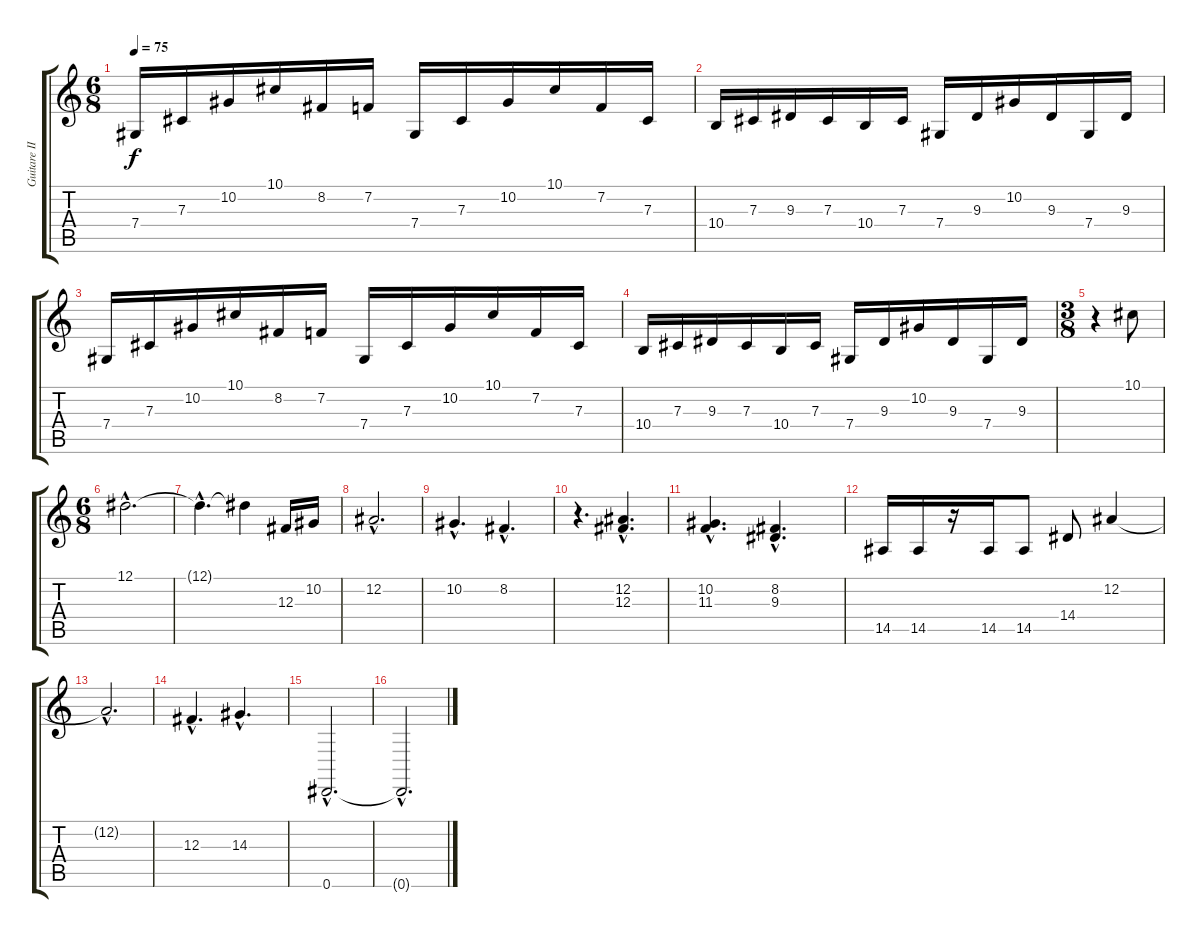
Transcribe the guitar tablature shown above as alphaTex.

\track ("Guitare II ( Orchestre )" "Guitare II") {instrument stringensemble1}
\staff {score tabs}
\tuning (Eb4 Bb3 Gb3 Db3 Ab2 Eb2) {hide}
\ts (6 8)
\tempo 75
\clef g2
\ks c
7.4.16{dy f} 7.3.16 10.2.16 10.1.16 8.2.16 7.2.16 7.4.16 7.3.16 10.2.16 10.1.16 7.2.16 7.3.16 |
10.4.16 7.3.16 9.3.16 7.3.16 10.4.16 7.3.16 7.4.16 9.3.16 10.2.16 9.3.16 7.4.16 9.3.16 |
7.4.16 7.3.16 10.2.16 10.1.16 8.2.16 7.2.16 7.4.16 7.3.16 10.2.16 10.1.16 7.2.16 7.3.16 |
10.4.16 7.3.16 9.3.16 7.3.16 10.4.16 7.3.16 7.4.16 9.3.16 10.2.16 9.3.16 7.4.16 9.3.16 |
\ts (3 8)
r.4 10.1.8 |
\ts (6 8)
12.1{hac}.2{d} |
12.1{hac t}.4{d} 12.1{t}.4 12.3.16 10.2.16 |
12.2{hac}.2{d} |
10.2{hac}.4{d} 8.2{hac}.4{d} |
r.4{d} (12.2{hac} 12.3{hac}).4{d} |
(10.2{hac} 11.3{hac}).4{d} (8.2{hac} 9.3{hac}).4{d} |
14.5.16 14.5.16 r.16 14.5.16 14.5.8 14.4.8 12.2.4 |
12.2{hac t}.2{d} |
12.3{hac}.4{d} 14.3{hac}.4{d} |
0.6{hac}.2{d} |
0.6{hac t}.2{d}
